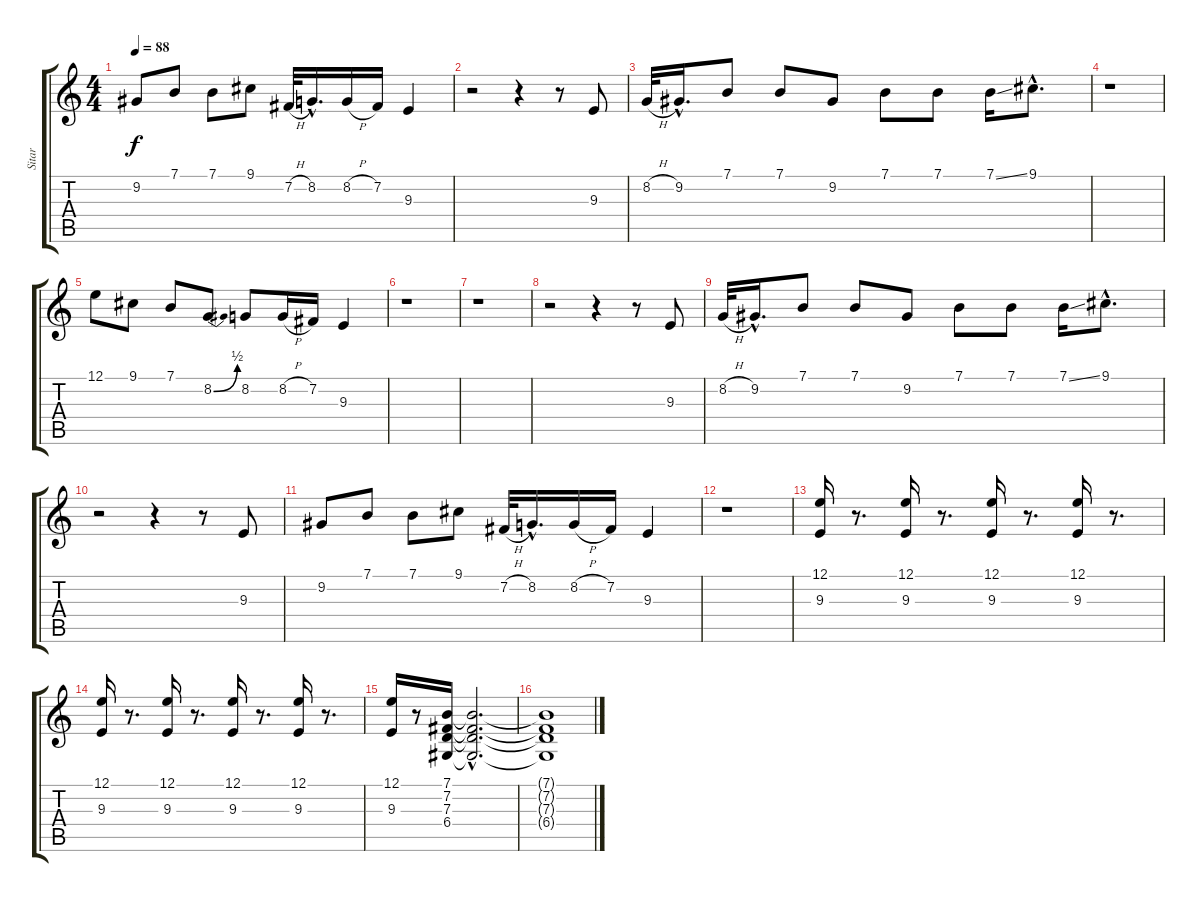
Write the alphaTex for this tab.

\track ("Sitar" "Sitar") {instrument sitar}
\staff {score tabs}
\tuning (E4 B3 G3 D3 A2 E2) {hide}
\ts (4 4)
\tempo 88
\clef g2
\ks c
9.2.8{dy f} 7.1.8 7.1.8 9.1.8 7.2{h}.32 8.2{hac}.16{d} 8.2{h}.16 7.2.16 9.3.4 |
r.2 r.4 r.8 9.3.8 |
8.2{h}.32 9.2{hac}.16{d} 7.1.8 7.1.8 9.2.8 7.1.8 7.1.8 7.1{ss}.16 9.1{hac}.8{d} |
r.1 |
12.1.8 9.1.8 7.1.8 8.2{be (bend 0 0 60 2)}.8 8.2.8 8.2{h}.16 7.2.16 9.3.4 |
r.1 |
r.1 |
r.2 r.4 r.8 9.3.8 |
8.2{h}.32 9.2{hac}.16{d} 7.1.8 7.1.8 9.2.8 7.1.8 7.1.8 7.1{ss}.16 9.1{hac}.8{d} |
r.2 r.4 r.8 9.3.8 |
9.2.8 7.1.8 7.1.8 9.1.8 7.2{h}.32 8.2{hac}.16{d} 8.2{h}.16 7.2.16 9.3.4 |
r.1 |
(12.1 9.3).16 r.8{d} (12.1 9.3).16 r.8{d} (12.1 9.3).16 r.8{d} (12.1 9.3).16 r.8{d} |
(12.1 9.3).16 r.8{d} (12.1 9.3).16 r.8{d} (12.1 9.3).16 r.8{d} (12.1 9.3).16 r.8{d} |
(12.1 9.3).16 r.8 (7.1 7.2 7.3 6.4).16 (7.1{hac t} 7.2{hac t} 7.3{hac t} 6.4{hac t}).2{d} |
(7.1{t} 7.2{t} 7.3{t} 6.4{t}).1
